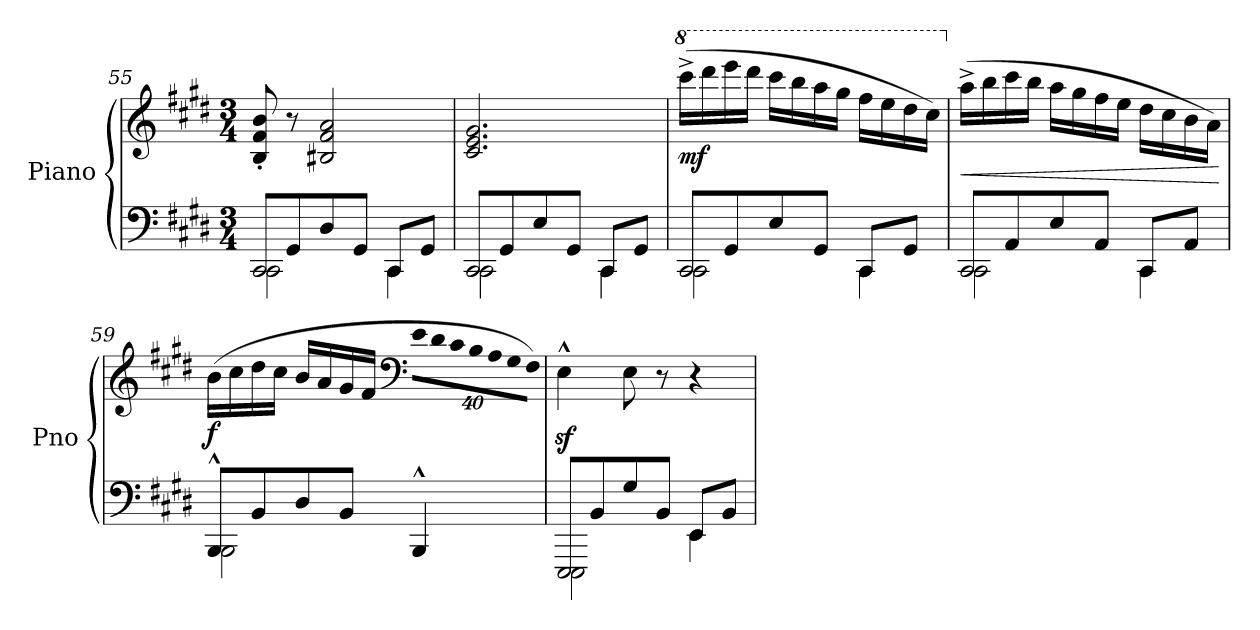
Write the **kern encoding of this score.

**kern	**kern	**dynam
*part1	*part1	*part1
*staff2	*staff1	*staff1/2
*I"Piano	*	*
*I'Pno	*	*
!!LO:LB:g=z
*clefF4	*clefG2	*
*k[f#c#g#d#]	*k[f#c#g#d#]	*
*M3/4	*M3/4	*
=55	=55	=55
*^	*	*
!LO:N:head=open	!LO:N:head=open	!	!
8CC#/L	2CC#\	8B/' 8f#/' 8b/'	.
8GG#/	.	8r	.
8D#/	.	2B#X/ 2f#/ 2a/	.
8GG#/J	.	.	.
8CC#/L	4CC#\	.	.
8GG#/J	.	.	.
=56	=56	=56	=56
!LO:N:head=open	!	!	!
8CC#/L	2CC#\	2.c#/ 2.e/ 2.g#/	.
8GG#/	.	.	.
8E/	.	.	.
8GG#/J	.	.	.
8CC#/L	4CC#\	.	.
8GG#/J	.	.	.
=57	=57	=57	=57
!LO:N:head=open	!	!	!
*	*	*8va	*
!	!	!	!LO:DY:b
8CC#/L	2CC#\	(16cccc#^\LL	mf
.	.	16dddd#\	.
8GG#/	.	16eeee\	.
.	.	16dddd#\JJ	.
8E/	.	16cccc#\LL	.
.	.	16bbb\	.
8GG#/J	.	16aaa\	.
.	.	16ggg#\JJ	.
8CC#/L	4CC#\	16fff#\LL	.
.	.	16eee\	.
8GG#/J	.	16ddd#\	.
.	.	16ccc#\JJ)	.
=58	=58	=58	=58
!LO:N:head=open	!	!	!
*	*	*X8va	*
!	!	!	!LO:HP:b
8CC#/L	2CC#\	(16aa^\LL	<
.	.	16bb\	.
8AA/	.	16ccc#\	.
.	.	16bb\JJ	.
8E/	.	16aa\LL	.
.	.	16gg#\	.
8AA/J	.	16ff#\	.
.	.	16ee\JJ	.
8CC#/L	4CC#\	16dd#\LL	.
.	.	16cc#\	.
8AA/J	.	16b\	.
.	.	16a\JJ)	.
*v	*v	*	*
.	.	[
!!LO:LB:g=z
=59	=59	=59
!LO:N:head=open	!	!LO:DY:b
*^	*	*
8BBB^^/L	2BBB\	(16b\LL	f
.	.	16cc#\	.
8BB/	.	16dd#\	.
.	.	16cc#\JJ	.
8D#/	.	16b/LL	.
.	.	16a/	.
8BB/J	.	16g#/	.
.	.	16f#/JJ	.
*	*	*clefF4	*
*	*	*Xbrackettup	*
!	!	!LO:N:vis=16	!
4BBB^^/	640ryy	640%23e\LL	.
.	4ryy	.	.
!	!	!LO:N:vis=16	!
.	.	640%23d#\	.
!	!	!LO:N:vis=16	!
.	.	640%23c#\	.
!	!	!LO:N:vis=16	!
.	.	640%23B\	.
!	!	!LO:N:vis=16	!
.	.	640%23A\	.
!	!	!LO:N:vis=16	!
.	.	640%23G#\	.
!	!	!LO:N:vis=16	!
.	.	640%23F#\JJ)	.
640ryy	.	.	.
=60	=60	=60	=60
!LO:N:head=open	!	!	!
8EEE/L	2EEE\	4Ez<^^\	.
8BB/	.	.	.
!	!	!	!LO:DY:b
8G#/	.	8E\	other-dynamics
8BB/J	.	8r	.
8EE/L	4EE\	4r	.
8BB/J	.	.	.
*v	*v	*	*
=	=	=
*-	*-	*-
